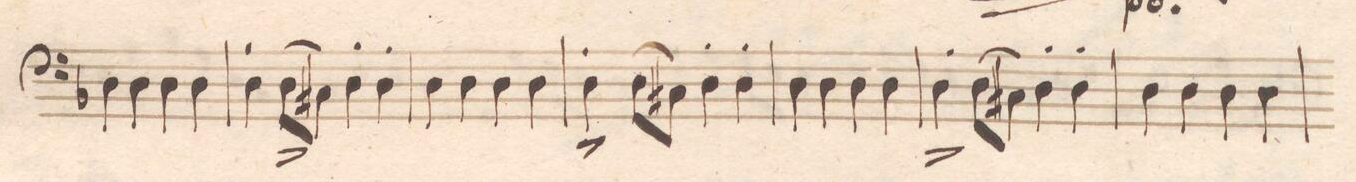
**kern	**dynam
*I"Basʃo e Violoncello	*
*clefF4	*
*k[b-]	*
*met(c|)	*
*M2/2	*
4D\	.
4D\	.
4D\	.
4D\	.
=170	=170
4D'\	.
(8D^<\L	.
8C#X\J)	.
4D'\	.
4D'\	.
=171	=171
4D\	.
4D\	.
4D\	.
4D\	.
=172	=172
4D'^<\	.
(8D\L	.
8C#X\J)	.
4D'\	.
4D'\	.
=173	=173
4D\	.
4D\	.
4D\	.
4D\	.
=174	=174
4D'^<\	.
(8D\L	.
8C#X\J)	.
4D'\	.
4D'\	.
=175	=175
4D\	.
4D\	.
4D\	.
4D\	.
=176	=176
*-	*-
